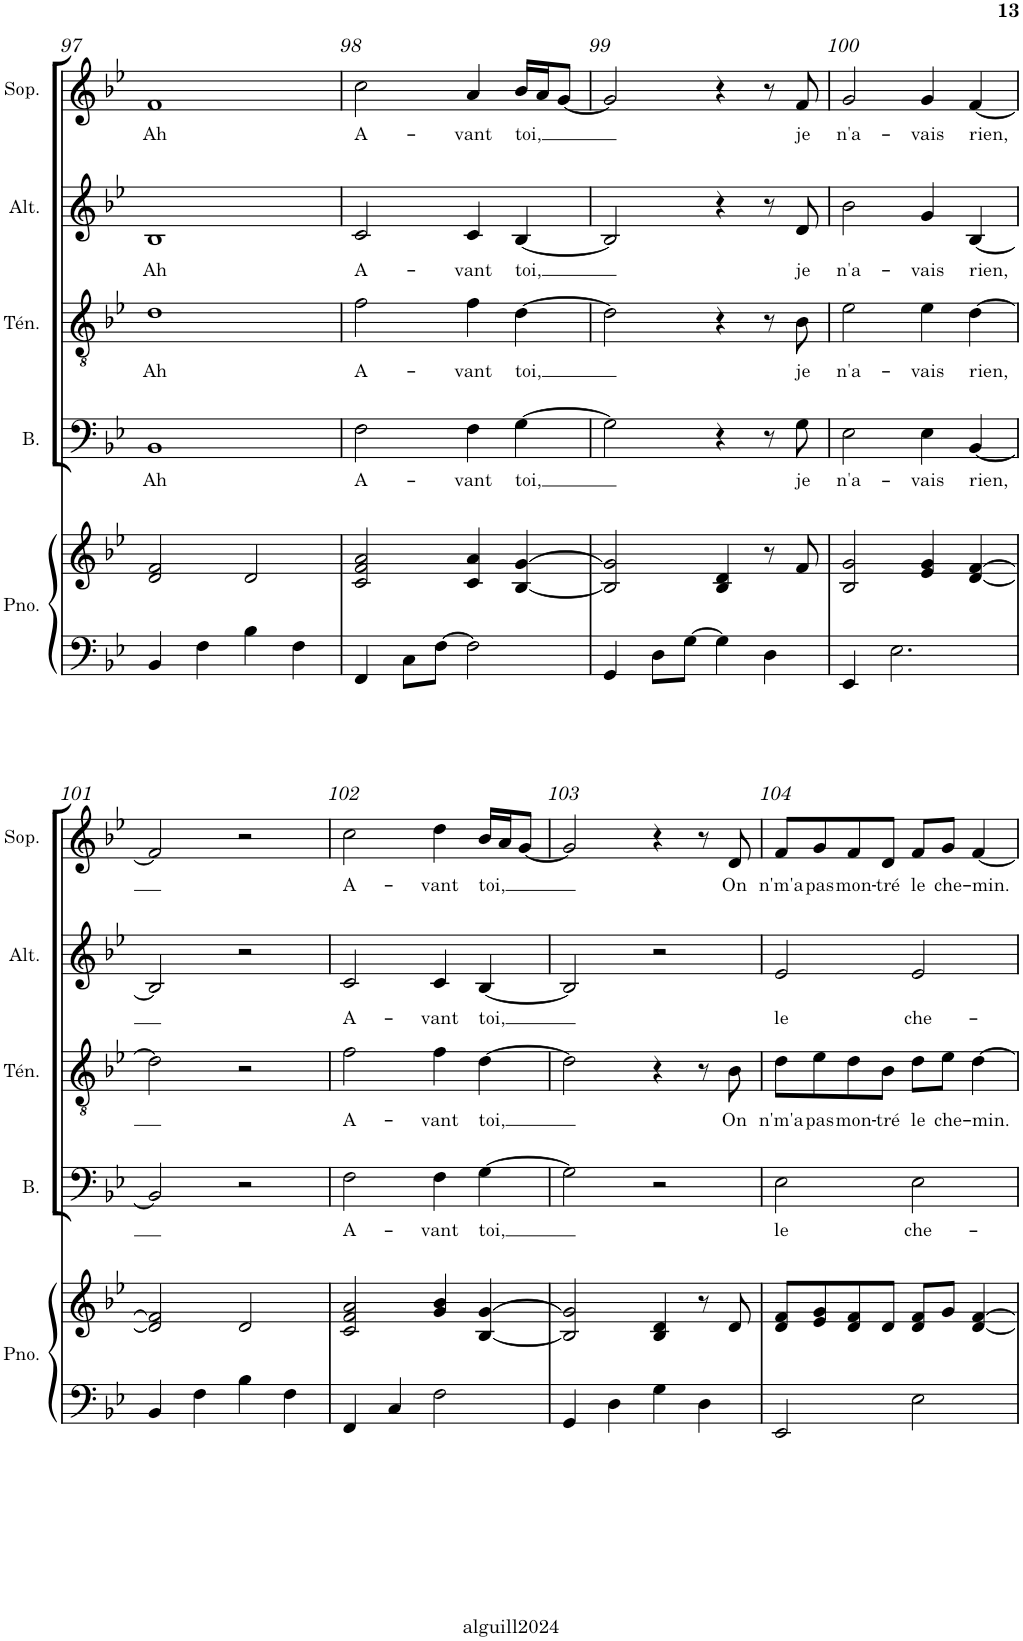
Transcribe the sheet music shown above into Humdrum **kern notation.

**kern	**kern	**kern	**text	**kern	**text	**kern	**text	**kern	**text
*part5	*part5	*part4	*part4	*part3	*part3	*part2	*part2	*part1	*part1
*staff6	*staff5	*staff4	*staff4	*staff3	*staff3	*staff2	*staff2	*staff1	*staff1
*I"Piano	*	*I"Basse	*	*I"Ténor	*	*I"Alto	*	*I"Soprano	*
*I'Pno.	*	*I'B.	*	*I'Tén.	*	*I'Alt.	*	*I'Sop.	*
!!LO:PB:g=z
*clefF4	*clefG2	*clefF4	*	*clefGv2	*	*clefG2	*	*clefG2	*
*k[b-e-]	*k[b-e-]	*k[b-e-]	*	*k[b-e-]	*	*k[b-e-]	*	*k[b-e-]	*
*g:	*g:	*g:	*	*g:	*	*g:	*	*g:	*
*M4/4	*M4/4	*M4/4	*	*M4/4	*	*M4/4	*	*M4/4	*
=97	=97	=97	=97	=97	=97	=97	=97	=97	=97
!	!	!	!LO:LY:b	!	!LO:LY:b	!	!LO:LY:b	!	!LO:LY:b
4BB-/	2d/ 2f/	1BB-	Ah	1d	Ah	1B-	Ah	1f	Ah
4F\	.	.	.	.	.	.	.	.	.
4B-\	2d/	.	.	.	.	.	.	.	.
4F\	.	.	.	.	.	.	.	.	.
=98	=98	=98	=98	=98	=98	=98	=98	=98	=98
!	!	!	!LO:LY:b	!	!LO:LY:b	!	!LO:LY:b	!	!LO:LY:b
4FF/	2c/ 2f/ 2a/	2F\	A-	2f\	A-	2c/	A-	2cc\	A-
8C\L	.	.	.	.	.	.	.	.	.
[8F\J	.	.	.	.	.	.	.	.	.
!	!	!	!LO:LY:b	!	!LO:LY:b	!	!LO:LY:b	!	!LO:LY:b
2F\]	4c/ 4a/	4F\	-vant	4f\	-vant	4c/	-vant	4a/	-vant
!	!	!	!LO:LY:b	!	!LO:LY:b	!	!LO:LY:b	!	!LO:LY:b
.	[4B-/ [4g/	[4G\	toi,	[4d\	toi,	[4B-/	toi,	16b-/LL	toi,
.	.	.	.	.	.	.	.	16a/J	.
.	.	.	.	.	.	.	.	[8g/J	.
=99	=99	=99	=99	=99	=99	=99	=99	=99	=99
4GG/	2B-/] 2g/]	2G\]	.	2d\]	.	2B-/]	.	2g/]	.
8D\L	.	.	.	.	.	.	.	.	.
[8G\J	.	.	.	.	.	.	.	.	.
4G\]	4B-/ 4d/	4r	.	4r	.	4r	.	4r	.
4D\	8r	8r	.	8r	.	8r	.	8r	.
!	!	!	!LO:LY:b	!	!LO:LY:b	!	!LO:LY:b	!	!LO:LY:b
.	8f/	8G\	je	8B-\	je	8d/	je	8f/	je
=100	=100	=100	=100	=100	=100	=100	=100	=100	=100
!	!	!	!LO:LY:b	!	!LO:LY:b	!	!LO:LY:b	!	!LO:LY:b
4EE-/	2B-/ 2g/	2E-\	n'a-	2e-\	n'a-	2b-\	n'a-	2g/	n'a-
2.E-\	.	.	.	.	.	.	.	.	.
!	!	!	!LO:LY:b	!	!LO:LY:b	!	!LO:LY:b	!	!LO:LY:b
.	4e-/ 4g/	4E-\	-vais	4e-\	-vais	4g/	-vais	4g/	-vais
!	!	!	!LO:LY:b	!	!LO:LY:b	!	!LO:LY:b	!	!LO:LY:b
.	[4d/ [4f/	[4BB-/	rien,	[4d\	rien,	[4B-/	rien,	[4f/	rien,
!!LO:LB:g=z
=101	=101	=101	=101	=101	=101	=101	=101	=101	=101
4BB-/	2d/] 2f/]	2BB-/]	.	2d\]	.	2B-/]	.	2f/]	.
4F\	.	.	.	.	.	.	.	.	.
4B-\	2d/	2r	.	2r	.	2r	.	2r	.
4F\	.	.	.	.	.	.	.	.	.
=102	=102	=102	=102	=102	=102	=102	=102	=102	=102
!	!	!	!LO:LY:b	!	!LO:LY:b	!	!LO:LY:b	!	!LO:LY:b
4FF/	2c/ 2f/ 2a/	2F\	A-	2f\	A-	2c/	A-	2cc\	A-
4C/	.	.	.	.	.	.	.	.	.
!	!	!	!LO:LY:b	!	!LO:LY:b	!	!LO:LY:b	!	!LO:LY:b
2F\	4g/ 4b-/	4F\	-vant	4f\	-vant	4c/	-vant	4dd\	-vant
!	!	!	!LO:LY:b	!	!LO:LY:b	!	!LO:LY:b	!	!LO:LY:b
.	[4B-/ [4g/	[4G\	toi,	[4d\	toi,	[4B-/	toi,	16b-/LL	toi,
.	.	.	.	.	.	.	.	16a/J	.
.	.	.	.	.	.	.	.	[8g/J	.
=103	=103	=103	=103	=103	=103	=103	=103	=103	=103
4GG/	2B-/] 2g/]	2G\]	.	2d\]	.	2B-/]	.	2g/]	.
4D\	.	.	.	.	.	.	.	.	.
4G\	4B-/ 4d/	2r	.	4r	.	2r	.	4r	.
4D\	8r	.	.	8r	.	.	.	8r	.
!	!	!	!	!	!LO:LY:b	!	!	!	!LO:LY:b
.	8d/	.	.	8B-\	On	.	.	8d/	On
=104	=104	=104	=104	=104	=104	=104	=104	=104	=104
!	!	!	!LO:LY:b	!	!LO:LY:b	!	!LO:LY:b	!	!LO:LY:b
2EE-/	8d/ 8f/L	2E-\	le	8d\L	n'm'a	2e-/	le	8f/L	n'm'a
!	!	!	!	!	!LO:LY:b	!	!	!	!LO:LY:b
.	8e-/ 8g/	.	.	8e-\	pas	.	.	8g/	pas
!	!	!	!	!	!LO:LY:b	!	!	!	!LO:LY:b
.	8d/ 8f/	.	.	8d\	mon-	.	.	8f/	mon-
!	!	!	!	!	!LO:LY:b	!	!	!	!LO:LY:b
.	8d/J	.	.	8B-\J	-tré	.	.	8d/J	-tré
!	!	!	!LO:LY:b	!	!LO:LY:b	!	!LO:LY:b	!	!LO:LY:b
2E-\	8d/ 8f/L	2E-\	che-	8d\L	le	2e-/	che-	8f/L	le
!	!	!	!	!	!LO:LY:b	!	!	!	!LO:LY:b
.	8g/J	.	.	8e-\J	che-	.	.	8g/J	che-
!	!	!	!	!	!LO:LY:b	!	!	!	!LO:LY:b
.	[4d/ [4f/	.	.	[4d\	-min.	.	.	[4f/	-min.
=	=	=	=	=	=	=	=	=	=
*-	*-	*-	*-	*-	*-	*-	*-	*-	*-
